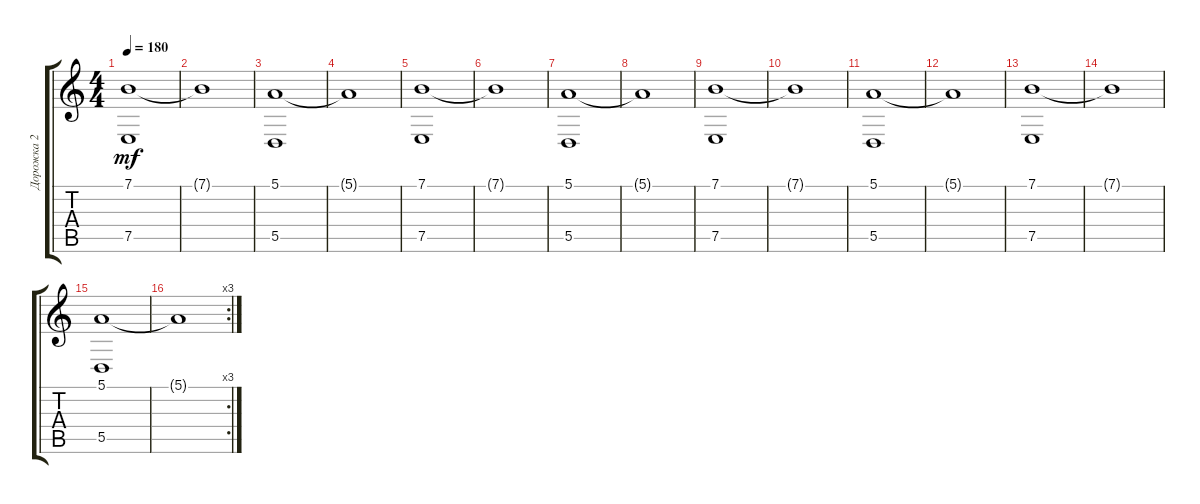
\track ("Дорожка 2" "Дорожка 2") {instrument tremolostrings}
\staff {score tabs}
\tuning (E4 B3 G3 D3 A2 E2) {hide}
\ts (4 4)
\tempo 180
\clef g2
\ks c
(7.1 7.5).1{dy mf} |
7.1{t}.1 |
(5.1 5.5).1 |
5.1{t}.1 |
(7.1 7.5).1 |
7.1{t}.1 |
(5.1 5.5).1 |
5.1{t}.1 |
(7.1 7.5).1 |
7.1{t}.1 |
(5.1 5.5).1 |
5.1{t}.1 |
(7.1 7.5).1 |
7.1{t}.1 |
(5.1 5.5).1 |
\rc 3
5.1{t}.1
